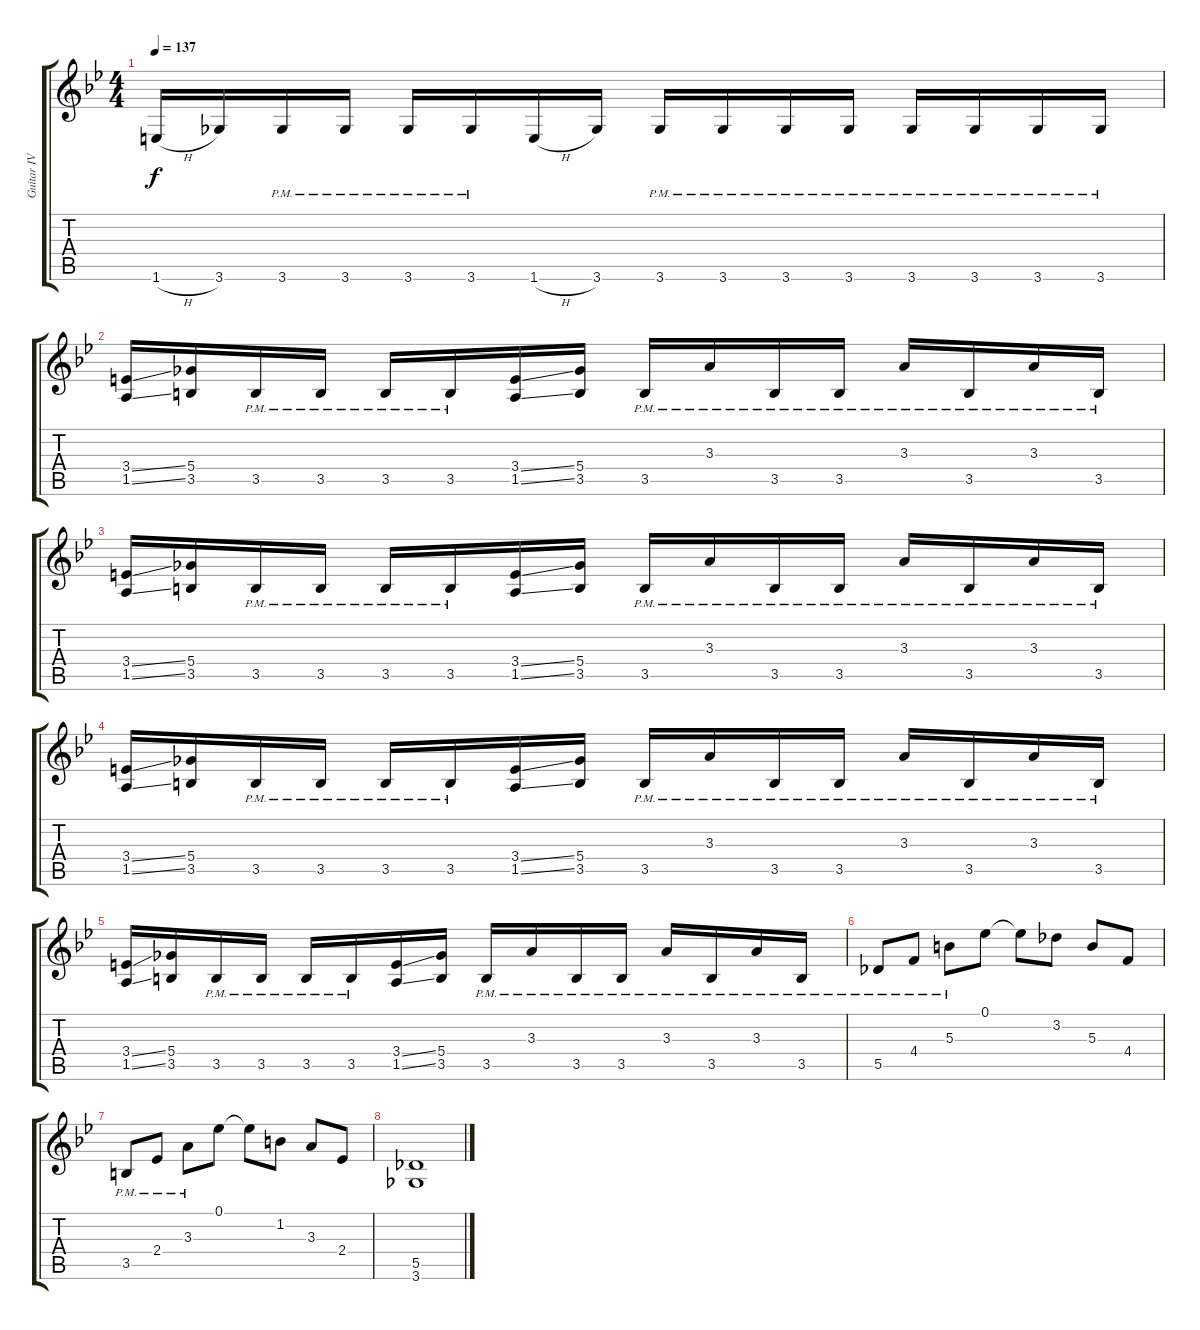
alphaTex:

\track ("Guitar IV (Kazuma)" "Guitar IV ") {instrument distortionguitar}
\staff {score tabs}
\tuning (Eb4 Bb3 Gb3 Db3 Ab2 Eb2) {hide}
\ts (4 4)
\tempo 137
\clef g2
\ks bb
1.6{h}.16{dy f} 3.6.16 3.6{pm}.16 3.6{pm}.16 3.6{pm}.16 3.6{pm}.16 1.6{h}.16 3.6.16 3.6{pm}.16 3.6{pm}.16 3.6{pm}.16 3.6{pm}.16 3.6{pm}.16 3.6{pm}.16 3.6{pm}.16 3.6{pm}.16 |
(3.4{ss} 1.5{ss}).16 (5.4 3.5).16 3.5{pm}.16 3.5{pm}.16 3.5{pm}.16 3.5{pm}.16 (3.4{ss} 1.5{ss}).16 (5.4 3.5).16 3.5{pm}.16 3.3{pm}.16 3.5{pm}.16 3.5{pm}.16 3.3{pm}.16 3.5{pm}.16 3.3{pm}.16 3.5{pm}.16 |
(3.4{ss} 1.5{ss}).16 (5.4 3.5).16 3.5{pm}.16 3.5{pm}.16 3.5{pm}.16 3.5{pm}.16 (3.4{ss} 1.5{ss}).16 (5.4 3.5).16 3.5{pm}.16 3.3{pm}.16 3.5{pm}.16 3.5{pm}.16 3.3{pm}.16 3.5{pm}.16 3.3{pm}.16 3.5{pm}.16 |
(3.4{ss} 1.5{ss}).16 (5.4 3.5).16 3.5{pm}.16 3.5{pm}.16 3.5{pm}.16 3.5{pm}.16 (3.4{ss} 1.5{ss}).16 (5.4 3.5).16 3.5{pm}.16 3.3{pm}.16 3.5{pm}.16 3.5{pm}.16 3.3{pm}.16 3.5{pm}.16 3.3{pm}.16 3.5{pm}.16 |
(3.4{ss} 1.5{ss}).16 (5.4 3.5).16 3.5{pm}.16 3.5{pm}.16 3.5{pm}.16 3.5{pm}.16 (3.4{ss} 1.5{ss}).16 (5.4 3.5).16 3.5{pm}.16 3.3{pm}.16 3.5{pm}.16 3.5{pm}.16 3.3{pm}.16 3.5{pm}.16 3.3{pm}.16 3.5{pm}.16 |
5.5{pm}.8 4.4{pm}.8 5.3{pm}.8 0.1.8 0.1{t}.8 3.2.8 5.3.8 4.4.8 |
3.5{pm}.8 2.4{pm}.8 3.3{pm}.8 0.1.8 0.1{t}.8 1.2.8 3.3.8 2.4.8 |
(5.5 3.6).1
